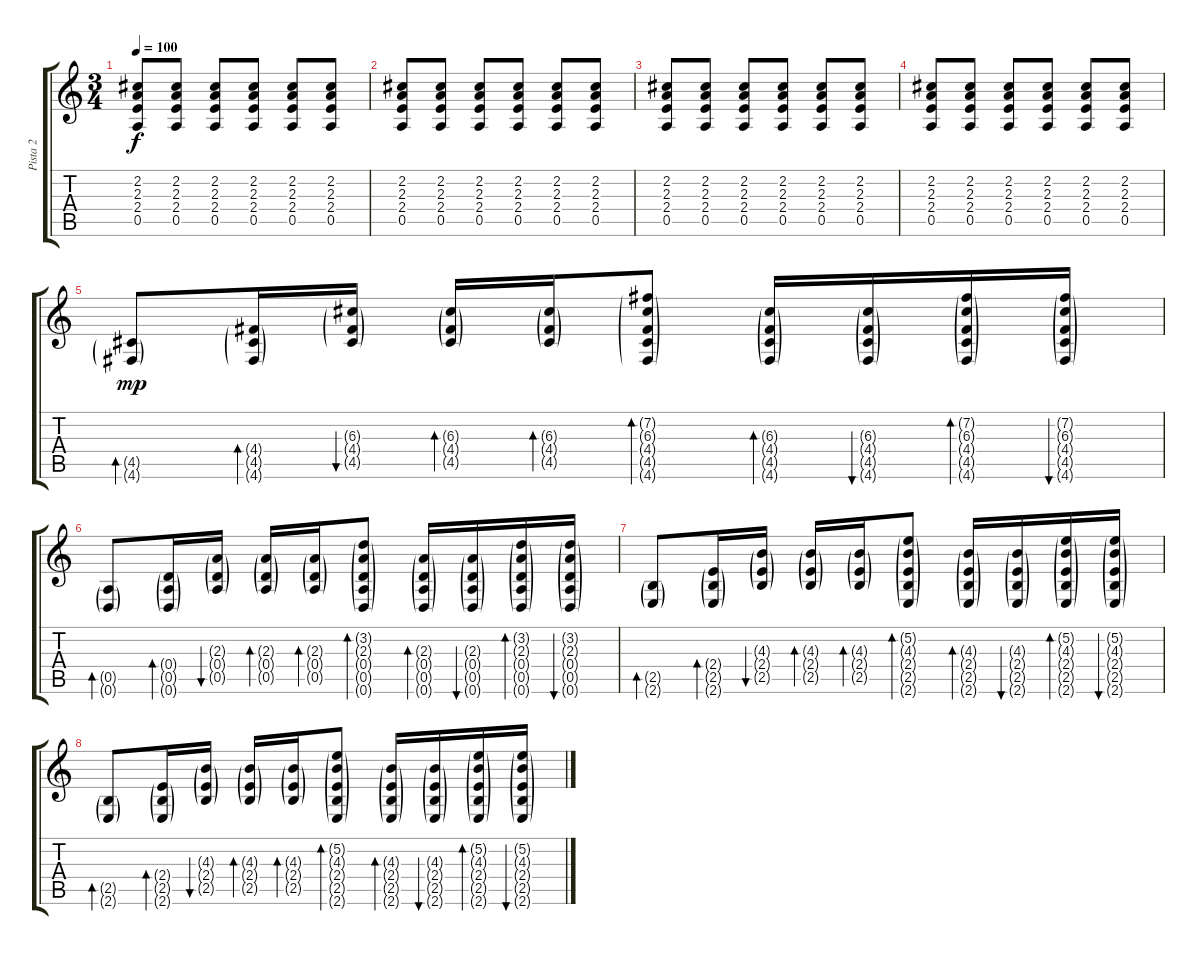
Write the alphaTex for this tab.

\track ("Pista 2" "Pista 2") {instrument acousticguitarnylon}
\staff {score tabs}
\tuning (E4 B3 G3 D3 A2 D2) {hide}
\ts (3 4)
\tempo 100
\clef g2
\ks c
(2.2 2.3 2.4 0.5).8{dy f volume 13} (2.2 2.3 2.4 0.5).8 (2.2 2.3 2.4 0.5).8 (2.2 2.3 2.4 0.5).8 (2.2 2.3 2.4 0.5).8 (2.2 2.3 2.4 0.5).8 |
(2.2 2.3 2.4 0.5).8 (2.2 2.3 2.4 0.5).8 (2.2 2.3 2.4 0.5).8 (2.2 2.3 2.4 0.5).8 (2.2 2.3 2.4 0.5).8 (2.2 2.3 2.4 0.5).8 |
(2.2 2.3 2.4 0.5).8 (2.2 2.3 2.4 0.5).8 (2.2 2.3 2.4 0.5).8 (2.2 2.3 2.4 0.5).8 (2.2 2.3 2.4 0.5).8 (2.2 2.3 2.4 0.5).8 |
(2.2 2.3 2.4 0.5).8 (2.2 2.3 2.4 0.5).8 (2.2 2.3 2.4 0.5).8 (2.2 2.3 2.4 0.5).8 (2.2 2.3 2.4 0.5).8 (2.2 2.3 2.4 0.5).8 |
(4.5{g} 4.6{g}).8{bd 30 dy mp} (4.4{g} 4.5{g} 4.6{g}).16{bd 30} (6.3{g} 4.4{g} 4.5{g}).16{bu 30} (6.3{g} 4.4{g} 4.5{g}).16{bd 30} (6.3{g} 4.4{g} 4.5{g}).16{bd 30} (7.2{g} 6.3{g} 4.4{g} 4.5{g} 4.6{g}).8{bd 30} (6.3{g} 4.4{g} 4.5{g} 4.6{g}).16{bd 30} (6.3{g} 4.4{g} 4.5{g} 4.6{g}).16{bu 30} (7.2{g} 6.3{g} 4.4{g} 4.5{g} 4.6{g}).16{bd 30} (7.2{g} 6.3{g} 4.4{g} 4.5{g} 4.6{g}).16{bu 30} |
(0.5{g} 0.6{g}).8{bd 30} (0.4{g} 0.5{g} 0.6{g}).16{bd 30} (2.3{g} 0.4{g} 0.5{g}).16{bu 30} (2.3{g} 0.4{g} 0.5{g}).16{bd 30} (2.3{g} 0.4{g} 0.5{g}).16{bd 30} (3.2{g} 2.3{g} 0.4{g} 0.5{g} 0.6{g}).8{bd 30} (2.3{g} 0.4{g} 0.5{g} 0.6{g}).16{bd 30} (2.3{g} 0.4{g} 0.5{g} 0.6{g}).16{bu 30} (3.2{g} 2.3{g} 0.4{g} 0.5{g} 0.6{g}).16{bd 30} (3.2{g} 2.3{g} 0.4{g} 0.5{g} 0.6{g}).16{bu 30} |
(2.5{g} 2.6{g}).8{bd 30} (2.4{g} 2.5{g} 2.6{g}).16{bd 30} (4.3{g} 2.4{g} 2.5{g}).16{bu 30} (4.3{g} 2.4{g} 2.5{g}).16{bd 30} (4.3{g} 2.4{g} 2.5{g}).16{bd 30} (5.2{g} 4.3{g} 2.4{g} 2.5{g} 2.6{g}).8{bd 30} (4.3{g} 2.4{g} 2.5{g} 2.6{g}).16{bd 30} (4.3{g} 2.4{g} 2.5{g} 2.6{g}).16{bu 30} (5.2{g} 4.3{g} 2.4{g} 2.5{g} 2.6{g}).16{bd 30} (5.2{g} 4.3{g} 2.4{g} 2.5{g} 2.6{g}).16{bu 30} |
(2.5{g} 2.6{g}).8{bd 30} (2.4{g} 2.5{g} 2.6{g}).16{bd 30} (4.3{g} 2.4{g} 2.5{g}).16{bu 30} (4.3{g} 2.4{g} 2.5{g}).16{bd 30} (4.3{g} 2.4{g} 2.5{g}).16{bd 30} (5.2{g} 4.3{g} 2.4{g} 2.5{g} 2.6{g}).8{bd 30} (4.3{g} 2.4{g} 2.5{g} 2.6{g}).16{bd 30} (4.3{g} 2.4{g} 2.5{g} 2.6{g}).16{bu 30} (5.2{g} 4.3{g} 2.4{g} 2.5{g} 2.6{g}).16{bd 30} (5.2{g} 4.3{g} 2.4{g} 2.5{g} 2.6{g}).16{bu 30}
